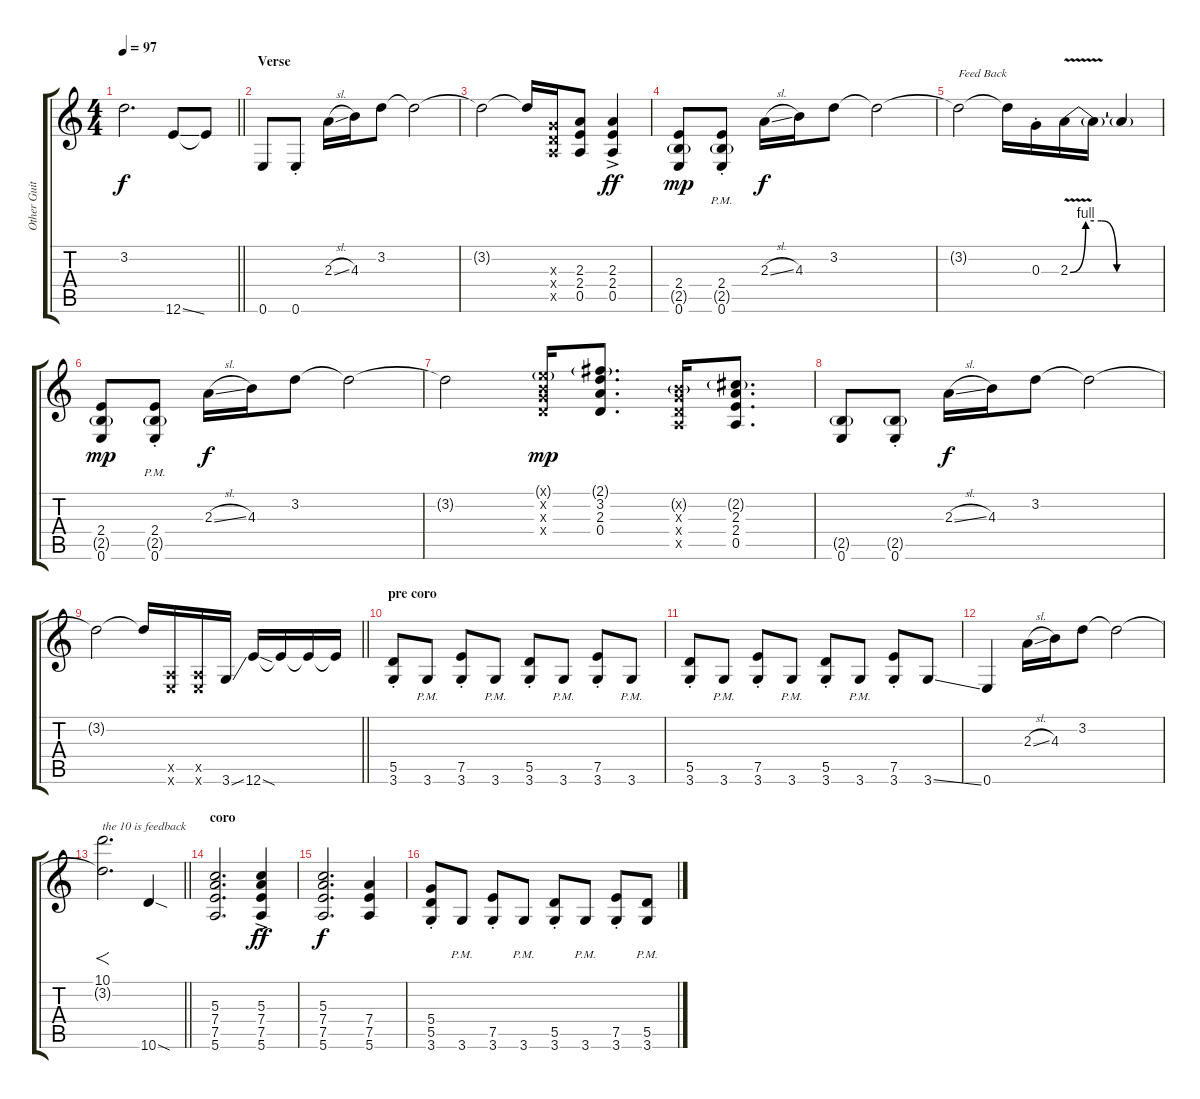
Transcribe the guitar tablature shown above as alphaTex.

\track ("Other Guitar" "Other Guit") {instrument overdrivenguitar}
\staff {score tabs}
\tuning (E4 B3 G3 D3 A2 E2) {hide}
\ts (4 4)
\tempo 97
\clef g2
\barLineRight lightlight
\ks c
3.2{t}.2{d dy f} 12.6{ss}.8 12.6{t}.8 |
\section ("" "Verse")
0.6.8 0.6{st}.8 2.3{sl}.16 4.3.16 3.2.8 3.2{t}.2 |
3.2{t}.2 3.2{t}.16 (0.3{x} 0.4{x} 0.5{x}).16 (2.3 2.4 0.5).8 (2.3{ac} 2.4{ac} 0.5{ac}).4{dy ff} |
(2.4 2.5{g} 0.6).8{dy mp} (2.4{pm} 2.5{g pm} 0.6{pm st}).8 2.3{sl}.16{dy f} 4.3.16 3.2.8 3.2{t}.2 |
3.2{t}.2{txt "Feed Back"} 3.2{t}.16 0.3{st}.16 2.3{be (custom 0 0 10 4 20 4 30 0 60 0) v}.16 2.3{t}.16 2.3{t}.4 |
(2.4 2.5{g} 0.6).8{dy mp} (2.4{pm} 2.5{g pm} 0.6{pm st}).8 2.3{sl}.16{dy f} 4.3.16 3.2.8 3.2{t}.2 |
3.2{t}.2 (0.1{g x} 0.2{x} 0.3{x} 0.4{x}).16{dy mp} (2.1{g} 3.2 2.3 0.4).8{d} (0.2{g x} 0.3{x} 0.4{x} 0.5{x}).16 (2.2{g} 2.3 2.4 0.5).8{d} |
(2.5{g} 0.6).8 (2.5{g st} 0.6{st}).8 2.3{sl}.16{dy f} 4.3.16 3.2.8 3.2{t}.2 |
\barLineRight lightlight
3.2{t}.2 3.2{t}.16 (0.5{x} 0.6{x}).16 (0.5{x} 0.6{x}).16 3.6{ss}.16 12.6{sod}.16 12.6{t}.16 12.6{t}.16 12.6{t}.16 |
\section ("" "pre coro")
(5.5{st} 3.6{st}).8 3.6{pm}.8 (7.5{st} 3.6{st}).8 3.6{pm}.8 (5.5{st} 3.6{st}).8 3.6{pm}.8 (7.5{st} 3.6{st}).8 3.6{pm}.8 |
(5.5{st} 3.6{st}).8 3.6{pm}.8 (7.5{st} 3.6{st}).8 3.6{pm}.8 (5.5{st} 3.6{st}).8 3.6{pm}.8 (7.5{st} 3.6{st}).8 3.6{ss}.8 |
0.6.4 2.3{sl}.16 4.3.16 3.2.8 3.2{t}.2 |
\barLineRight lightlight
(10.1 3.2{t}).2{f d txt "the 10 is feedback"} 10.6{sod}.4 |
\section ("" "coro")
(5.3 7.4 7.5 5.6).2{d} (5.3{ac} 7.4 7.5{ac} 5.6{ac}).4{dy ff} |
(5.3 7.4 7.5 5.6).2{d dy f} (7.4 7.5 5.6).4 |
(5.4 5.5{st} 3.6{st}).8 3.6{pm}.8 (7.5{st} 3.6{st}).8 3.6{pm}.8 (5.5{st} 3.6{st}).8 3.6{pm}.8 (7.5{st} 3.6{st}).8 (5.5 3.6{pm}).8
